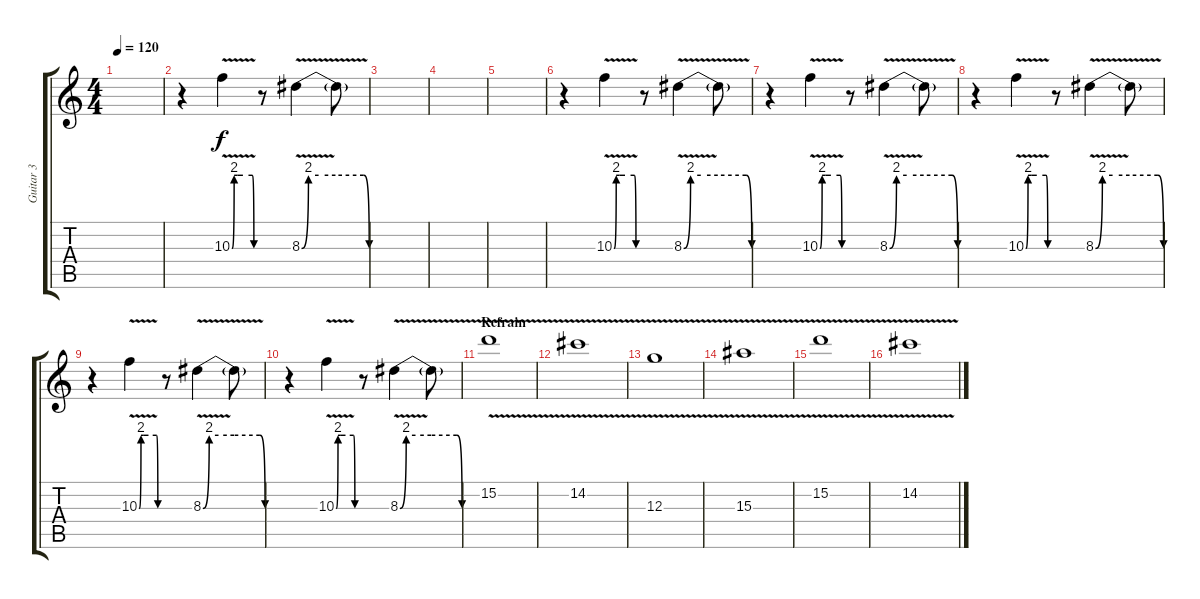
\track ("Guitar 3" "Guitar 3") {instrument electricguitarclean}
\staff {score tabs}
\tuning (E4 B3 G3 D3 A2 E2) {hide}
\ts (4 4)
\tempo 120
\clef g2
\ks c
|
r.4 10.3{be (custom 0 0 6 8 15 8 30 8 55 8 60 0) v}.4 r.8 8.3{be (custom 0 0 6 8 15 8 30 8 55 8 60 0) v}.4 8.3{t}.8 |
|
|
|
r.4 10.3{be (custom 0 0 6 8 15 8 30 8 55 8 60 0) v}.4 r.8 8.3{be (custom 0 0 6 8 15 8 30 8 55 8 60 0) v}.4 8.3{t}.8 |
r.4 10.3{be (custom 0 0 6 8 15 8 30 8 55 8 60 0) v}.4 r.8 8.3{be (custom 0 0 6 8 15 8 30 8 55 8 60 0) v}.4 8.3{t}.8 |
r.4 10.3{be (custom 0 0 6 8 15 8 30 8 55 8 60 0) v}.4 r.8 8.3{be (custom 0 0 6 8 15 8 30 8 55 8 60 0) v}.4 8.3{t}.8 |
r.4 10.3{be (custom 0 0 6 8 15 8 30 8 55 8 60 0) v}.4 r.8 8.3{be (custom 0 0 6 8 15 8 30 8 55 8 60 0) v}.4 8.3{t}.8 |
r.4 10.3{be (custom 0 0 6 8 15 8 30 8 55 8 60 0) v}.4 r.8 8.3{be (custom 0 0 6 8 15 8 30 8 55 8 60 0) v}.4 8.3{t}.8 |
\section ("" "Refrain")
15.2{v}.1{volume 13 instrument electricguitarclean} |
14.2{v}.1 |
12.3{v}.1 |
15.3{v}.1 |
15.2{v}.1 |
14.2{v}.1
